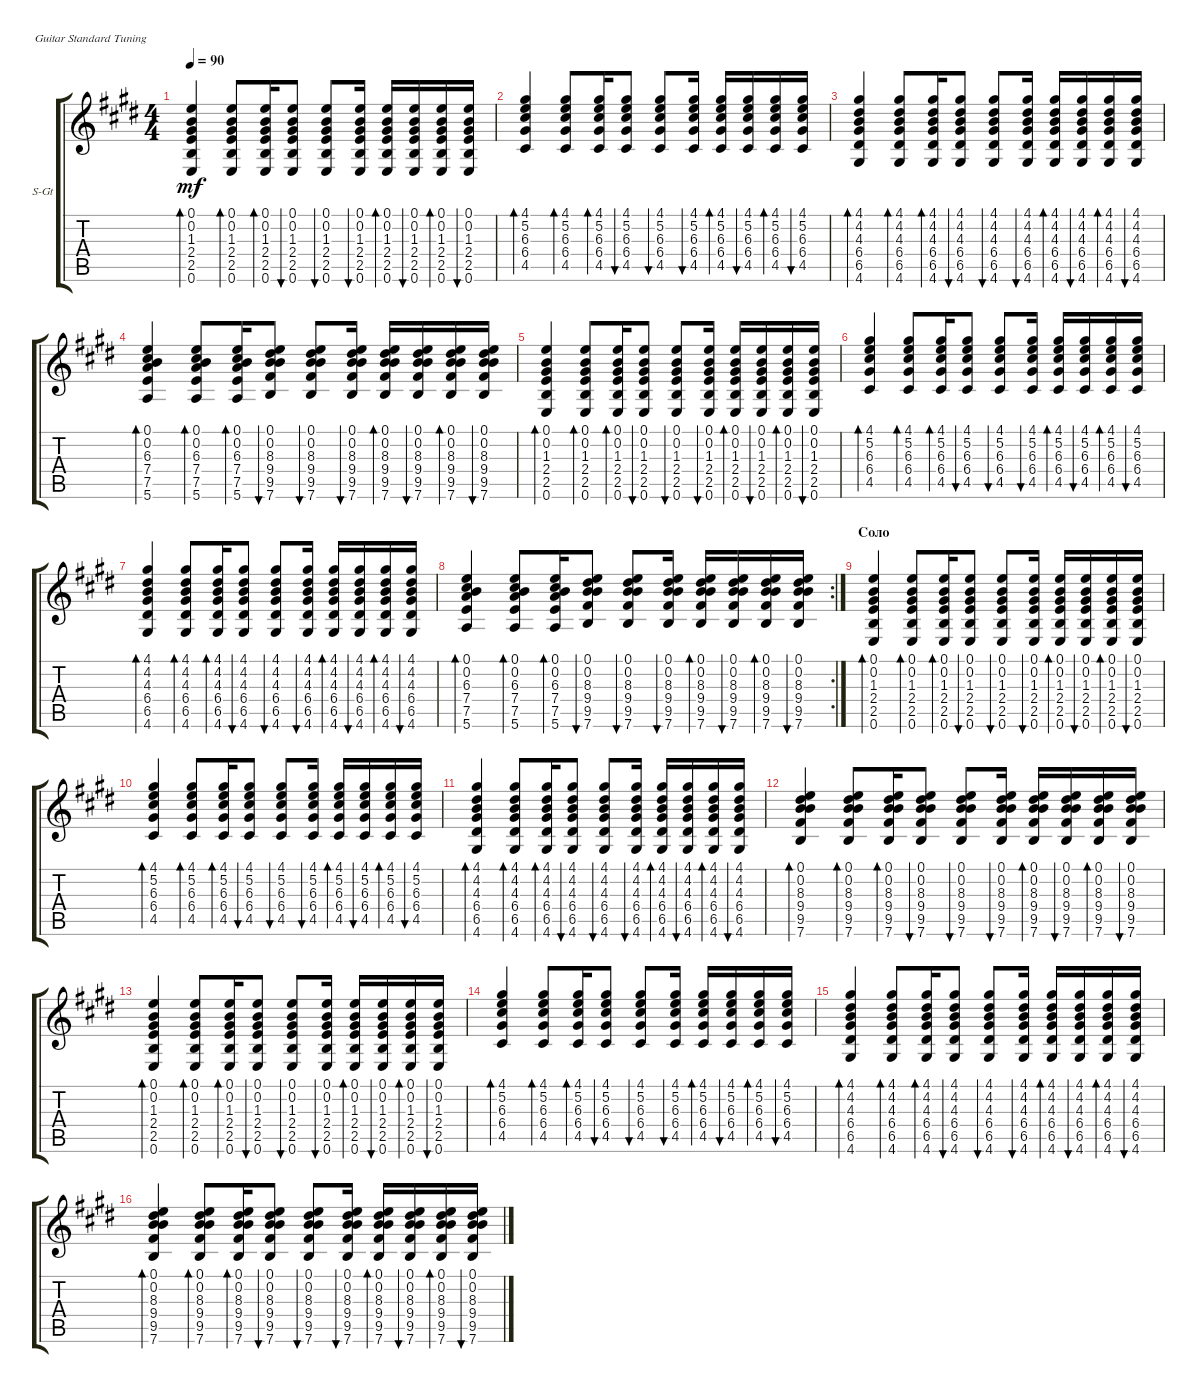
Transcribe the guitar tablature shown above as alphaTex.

\defaultSystemsLayout 4
\bracketExtendMode groupsimilarinstruments
\firstSystemTrackNameOrientation horizontal
\otherSystemsTrackNameOrientation horizontal
\track ("Steel Guitar" "S-Gt") {instrument acousticguitarsteel}
\staff {score tabs}
\tuning (E4 B3 G3 D3 A2 E2)
\ts (4 4)
\tempo 90
\clef g2
\ks e
(0.6 2.5 2.4 1.3 0.2 0.1).4{bd 30 dy mf} (0.6 2.5 2.4 1.3 0.2 0.1).8{bd 30} (0.6 2.5 2.4 1.3 0.2 0.1).16{bd 30} (0.6 2.5 2.4 1.3 0.2 0.1).8{bu 30} (0.6 2.5 2.4 1.3 0.2 0.1).8{bu 30} (0.6 2.5 2.4 1.3 0.2 0.1).16{bu 30} (0.6 2.5 2.4 1.3 0.2 0.1).16{bd 30} (0.6 2.5 2.4 1.3 0.2 0.1).16{bu 30} (0.6 2.5 2.4 1.3 0.2 0.1).16{bd 30} (0.6 2.5 2.4 1.3 0.2 0.1).16{bu 30} |
(4.5 6.4 6.3 5.2 4.1).4{bd 30} (4.5 6.4 6.3 5.2 4.1).8{bd 30} (4.5 6.4 6.3 5.2 4.1).16{bd 30} (4.5 6.4 6.3 5.2 4.1).8{bu 30} (4.5 6.4 6.3 5.2 4.1).8{bu 30} (4.5 6.4 6.3 5.2 4.1).16{bu 30} (4.5 6.4 6.3 5.2 4.1).16{bd 30} (4.5 6.4 6.3 5.2 4.1).16{bu 30} (4.5 6.4 6.3 5.2 4.1).16{bd 30} (4.5 6.4 6.3 5.2 4.1).16{bu 30} |
(4.6 6.5 6.4 4.3 4.2 4.1).4{bd 30} (4.6 6.5 6.4 4.3 4.2 4.1).8{bd 30} (4.6 6.5 6.4 4.3 4.2 4.1).16{bd 30} (4.6 6.5 6.4 4.3 4.2 4.1).8{bu 30} (4.6 6.5 6.4 4.3 4.2 4.1).8{bu 30} (4.6 6.5 6.4 4.3 4.2 4.1).16{bu 30} (4.6 6.5 6.4 4.3 4.2 4.1).16{bd 30} (4.6 6.5 6.4 4.3 4.2 4.1).16{bu 30} (4.6 6.5 6.4 4.3 4.2 4.1).16{bd 30} (4.6 6.5 6.4 4.3 4.2 4.1).16{bu 30} |
(5.6 7.5 7.4 6.3 0.2 0.1).4{bd 30} (5.6 7.5 7.4 6.3 0.2 0.1).8{bd 30} (5.6 7.5 7.4 6.3 0.2 0.1).16{bd 30} (7.6 9.5 9.4 8.3 0.2 0.1).8{bu 30} (7.6 9.5 9.4 8.3 0.2 0.1).8{bu 30} (7.6 9.5 9.4 8.3 0.2 0.1).16{bu 30} (7.6 9.5 9.4 8.3 0.2 0.1).16{bd 30} (7.6 9.5 9.4 8.3 0.2 0.1).16{bu 30} (7.6 9.5 9.4 8.3 0.2 0.1).16{bd 30} (7.6 9.5 9.4 8.3 0.2 0.1).16{bu 30} |
(0.6 2.5 2.4 1.3 0.2 0.1).4{bd 30} (0.6 2.5 2.4 1.3 0.2 0.1).8{bd 30} (0.6 2.5 2.4 1.3 0.2 0.1).16{bd 30} (0.6 2.5 2.4 1.3 0.2 0.1).8{bu 30} (0.6 2.5 2.4 1.3 0.2 0.1).8{bu 30} (0.6 2.5 2.4 1.3 0.2 0.1).16{bu 30} (0.6 2.5 2.4 1.3 0.2 0.1).16{bd 30} (0.6 2.5 2.4 1.3 0.2 0.1).16{bu 30} (0.6 2.5 2.4 1.3 0.2 0.1).16{bd 30} (0.6 2.5 2.4 1.3 0.2 0.1).16{bu 30} |
(4.5 6.4 6.3 5.2 4.1).4{bd 30} (4.5 6.4 6.3 5.2 4.1).8{bd 30} (4.5 6.4 6.3 5.2 4.1).16{bd 30} (4.5 6.4 6.3 5.2 4.1).8{bu 30} (4.5 6.4 6.3 5.2 4.1).8{bu 30} (4.5 6.4 6.3 5.2 4.1).16{bu 30} (4.5 6.4 6.3 5.2 4.1).16{bd 30} (4.5 6.4 6.3 5.2 4.1).16{bu 30} (4.5 6.4 6.3 5.2 4.1).16{bd 30} (4.5 6.4 6.3 5.2 4.1).16{bu 30} |
(4.6 6.5 6.4 4.3 4.2 4.1).4{bd 30} (4.6 6.5 6.4 4.3 4.2 4.1).8{bd 30} (4.6 6.5 6.4 4.3 4.2 4.1).16{bd 30} (4.6 6.5 6.4 4.3 4.2 4.1).8{bu 30} (4.6 6.5 6.4 4.3 4.2 4.1).8{bu 30} (4.6 6.5 6.4 4.3 4.2 4.1).16{bu 30} (4.6 6.5 6.4 4.3 4.2 4.1).16{bd 30} (4.6 6.5 6.4 4.3 4.2 4.1).16{bu 30} (4.6 6.5 6.4 4.3 4.2 4.1).16{bd 30} (4.6 6.5 6.4 4.3 4.2 4.1).16{bu 30} |
\rc 2
(5.6 7.5 7.4 6.3 0.2 0.1).4{bd 30} (5.6 7.5 7.4 6.3 0.2 0.1).8{bd 30} (5.6 7.5 7.4 6.3 0.2 0.1).16{bd 30} (7.6 9.5 9.4 8.3 0.2 0.1).8{bu 30} (7.6 9.5 9.4 8.3 0.2 0.1).8{bu 30} (7.6 9.5 9.4 8.3 0.2 0.1).16{bu 30} (7.6 9.5 9.4 8.3 0.2 0.1).16{bd 30} (7.6 9.5 9.4 8.3 0.2 0.1).16{bu 30} (7.6 9.5 9.4 8.3 0.2 0.1).16{bd 30} (7.6 9.5 9.4 8.3 0.2 0.1).16{bu 30} |
\section ("" "Соло")
(0.6 2.5 2.4 1.3 0.2 0.1).4{bd 30} (0.6 2.5 2.4 1.3 0.2 0.1).8{bd 30} (0.6 2.5 2.4 1.3 0.2 0.1).16{bd 30} (0.6 2.5 2.4 1.3 0.2 0.1).8{bu 30} (0.6 2.5 2.4 1.3 0.2 0.1).8{bu 30} (0.6 2.5 2.4 1.3 0.2 0.1).16{bu 30} (0.6 2.5 2.4 1.3 0.2 0.1).16{bd 30} (0.6 2.5 2.4 1.3 0.2 0.1).16{bu 30} (0.6 2.5 2.4 1.3 0.2 0.1).16{bd 30} (0.6 2.5 2.4 1.3 0.2 0.1).16{bu 30} |
(4.5 6.4 6.3 5.2 4.1).4{bd 30} (4.5 6.4 6.3 5.2 4.1).8{bd 30} (4.5 6.4 6.3 5.2 4.1).16{bd 30} (4.5 6.4 6.3 5.2 4.1).8{bu 30} (4.5 6.4 6.3 5.2 4.1).8{bu 30} (4.5 6.4 6.3 5.2 4.1).16{bu 30} (4.5 6.4 6.3 5.2 4.1).16{bd 30} (4.5 6.4 6.3 5.2 4.1).16{bu 30} (4.5 6.4 6.3 5.2 4.1).16{bd 30} (4.5 6.4 6.3 5.2 4.1).16{bu 30} |
(4.6 6.5 6.4 4.3 4.2 4.1).4{bd 30} (4.6 6.5 6.4 4.3 4.2 4.1).8{bd 30} (4.6 6.5 6.4 4.3 4.2 4.1).16{bd 30} (4.6 6.5 6.4 4.3 4.2 4.1).8{bu 30} (4.6 6.5 6.4 4.3 4.2 4.1).8{bu 30} (4.6 6.5 6.4 4.3 4.2 4.1).16{bu 30} (4.6 6.5 6.4 4.3 4.2 4.1).16{bd 30} (4.6 6.5 6.4 4.3 4.2 4.1).16{bu 30} (4.6 6.5 6.4 4.3 4.2 4.1).16{bd 30} (4.6 6.5 6.4 4.3 4.2 4.1).16{bu 30} |
(7.6 9.5 9.4 8.3 0.2 0.1).4{bd 30} (7.6 9.5 9.4 8.3 0.2 0.1).8{bd 30} (7.6 9.5 9.4 8.3 0.2 0.1).16{bd 30} (7.6 9.5 9.4 8.3 0.2 0.1).8{bu 30} (7.6 9.5 9.4 8.3 0.2 0.1).8{bu 30} (7.6 9.5 9.4 8.3 0.2 0.1).16{bu 30} (7.6 9.5 9.4 8.3 0.2 0.1).16{bd 30} (7.6 9.5 9.4 8.3 0.2 0.1).16{bu 30} (7.6 9.5 9.4 8.3 0.2 0.1).16{bd 30} (7.6 9.5 9.4 8.3 0.2 0.1).16{bu 30} |
(0.6 2.5 2.4 1.3 0.2 0.1).4{bd 30} (0.6 2.5 2.4 1.3 0.2 0.1).8{bd 30} (0.6 2.5 2.4 1.3 0.2 0.1).16{bd 30} (0.6 2.5 2.4 1.3 0.2 0.1).8{bu 30} (0.6 2.5 2.4 1.3 0.2 0.1).8{bu 30} (0.6 2.5 2.4 1.3 0.2 0.1).16{bu 30} (0.6 2.5 2.4 1.3 0.2 0.1).16{bd 30} (0.6 2.5 2.4 1.3 0.2 0.1).16{bu 30} (0.6 2.5 2.4 1.3 0.2 0.1).16{bd 30} (0.6 2.5 2.4 1.3 0.2 0.1).16{bu 30} |
(4.5 6.4 6.3 5.2 4.1).4{bd 30} (4.5 6.4 6.3 5.2 4.1).8{bd 30} (4.5 6.4 6.3 5.2 4.1).16{bd 30} (4.5 6.4 6.3 5.2 4.1).8{bu 30} (4.5 6.4 6.3 5.2 4.1).8{bu 30} (4.5 6.4 6.3 5.2 4.1).16{bu 30} (4.5 6.4 6.3 5.2 4.1).16{bd 30} (4.5 6.4 6.3 5.2 4.1).16{bu 30} (4.5 6.4 6.3 5.2 4.1).16{bd 30} (4.5 6.4 6.3 5.2 4.1).16{bu 30} |
(4.6 6.5 6.4 4.3 4.2 4.1).4{bd 30} (4.6 6.5 6.4 4.3 4.2 4.1).8{bd 30} (4.6 6.5 6.4 4.3 4.2 4.1).16{bd 30} (4.6 6.5 6.4 4.3 4.2 4.1).8{bu 30} (4.6 6.5 6.4 4.3 4.2 4.1).8{bu 30} (4.6 6.5 6.4 4.3 4.2 4.1).16{bu 30} (4.6 6.5 6.4 4.3 4.2 4.1).16{bd 30} (4.6 6.5 6.4 4.3 4.2 4.1).16{bu 30} (4.6 6.5 6.4 4.3 4.2 4.1).16{bd 30} (4.6 6.5 6.4 4.3 4.2 4.1).16{bu 30} |
(7.6 9.5 9.4 8.3 0.2 0.1).4{bd 30} (7.6 9.5 9.4 8.3 0.2 0.1).8{bd 30} (7.6 9.5 9.4 8.3 0.2 0.1).16{bd 30} (7.6 9.5 9.4 8.3 0.2 0.1).8{bu 30} (7.6 9.5 9.4 8.3 0.2 0.1).8{bu 30} (7.6 9.5 9.4 8.3 0.2 0.1).16{bu 30} (7.6 9.5 9.4 8.3 0.2 0.1).16{bd 30} (7.6 9.5 9.4 8.3 0.2 0.1).16{bu 30} (7.6 9.5 9.4 8.3 0.2 0.1).16{bd 30} (7.6 9.5 9.4 8.3 0.2 0.1).16{bu 30}
